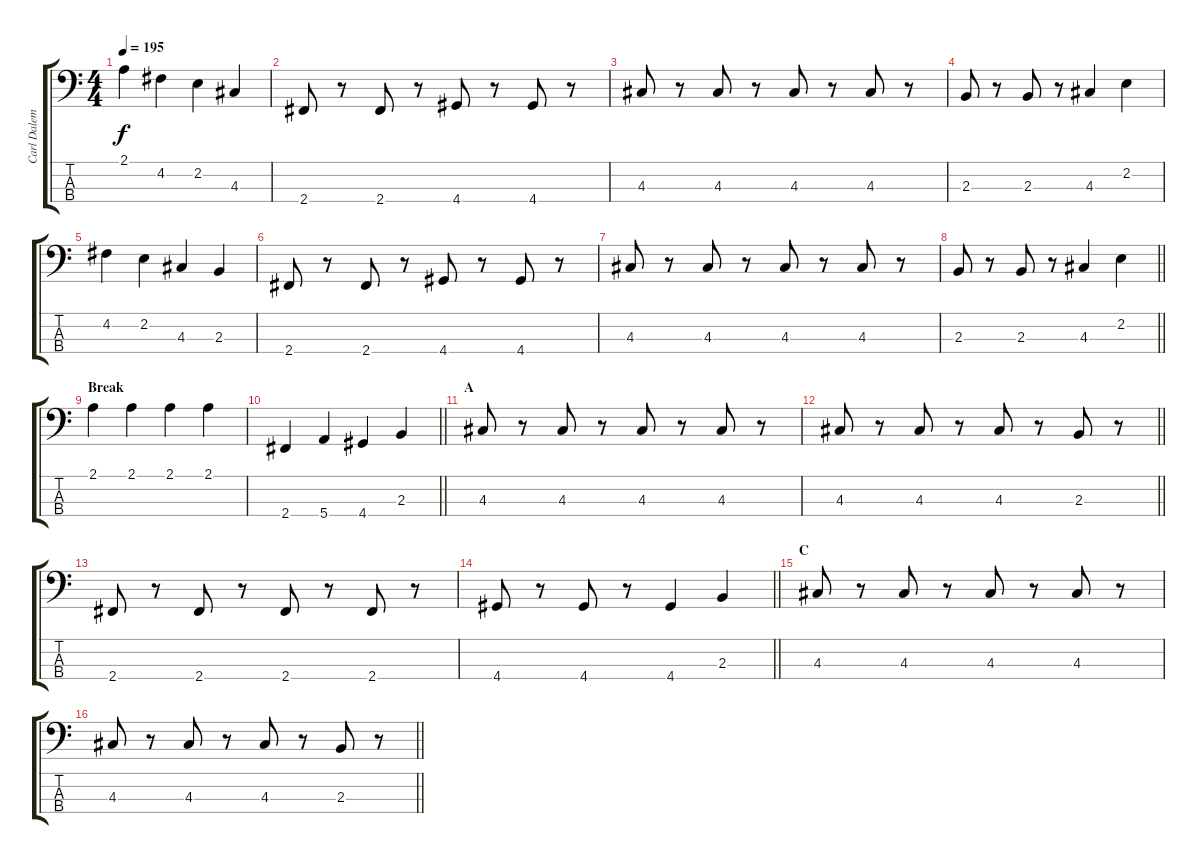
\track ("Carl Dalemo (bass)" "Carl Dalem") {instrument electricbasspick}
\staff {score tabs}
\tuning (G2 D2 A1 E1) {hide}
\ts (4 4)
\tempo 195
\clef f4
\ks c
2.1.4{dy f} 4.2.4 2.2.4 4.3.4 |
2.4.8 r.8 2.4.8 r.8 4.4.8 r.8 4.4.8 r.8 |
4.3.8 r.8 4.3.8 r.8 4.3.8 r.8 4.3.8 r.8 |
2.3.8 r.8 2.3.8 r.8 4.3.4 2.2.4 |
4.2.4 2.2.4 4.3.4 2.3.4 |
2.4.8 r.8 2.4.8 r.8 4.4.8 r.8 4.4.8 r.8 |
4.3.8 r.8 4.3.8 r.8 4.3.8 r.8 4.3.8 r.8 |
\barLineRight lightlight
2.3.8 r.8 2.3.8 r.8 4.3.4 2.2.4 |
\section ("" "Break")
2.1.4 2.1.4 2.1.4 2.1.4 |
\barLineRight lightlight
2.4.4 5.4.4 4.4.4 2.3.4 |
\section ("" "A")
4.3.8 r.8 4.3.8 r.8 4.3.8 r.8 4.3.8 r.8 |
\barLineRight lightlight
4.3.8 r.8 4.3.8 r.8 4.3.8 r.8 2.3.8 r.8 |
\section ("" "")
2.4.8 r.8 2.4.8 r.8 2.4.8 r.8 2.4.8 r.8 |
\barLineRight lightlight
4.4.8 r.8 4.4.8 r.8 4.4.4 2.3.4 |
\section ("" "C")
4.3.8 r.8 4.3.8 r.8 4.3.8 r.8 4.3.8 r.8 |
\barLineRight lightlight
4.3.8 r.8 4.3.8 r.8 4.3.8 r.8 2.3.8 r.8
